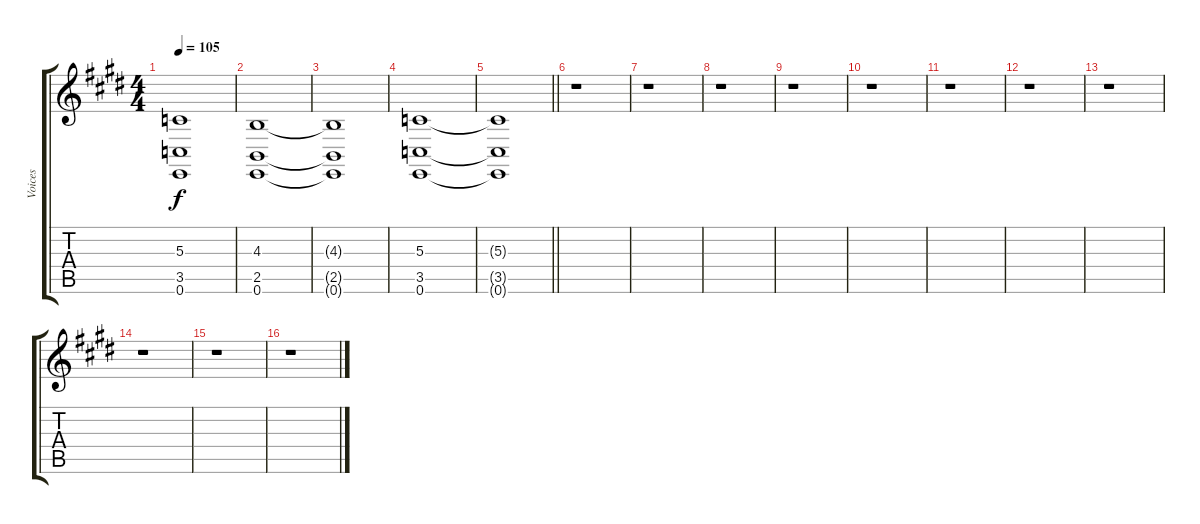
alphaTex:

\track ("Voices" "Voices") {instrument choiraahs}
\staff {score tabs}
\tuning (E4 B3 G3 D3 A2 E2) {hide}
\ts (4 4)
\tempo 105
\clef g2
\ks e
(5.3{t} 3.5{t} 0.6{t}).1{dy f} |
(4.3 2.5 0.6).1 |
\ks c#minor
(4.3{t} 2.5{t} 0.6{t}).1 |
(5.3 3.5 0.6).1 |
\barLineRight lightlight
(5.3{t} 3.5{t} 0.6{t}).1 |
\ks e
r.1 |
\ks c#minor
r.1 |
r.1 |
r.1 |
\ks e
r.1 |
\ks c#minor
r.1 |
r.1 |
r.1 |
\ks e
r.1 |
\ks c#minor
r.1 |
r.1
